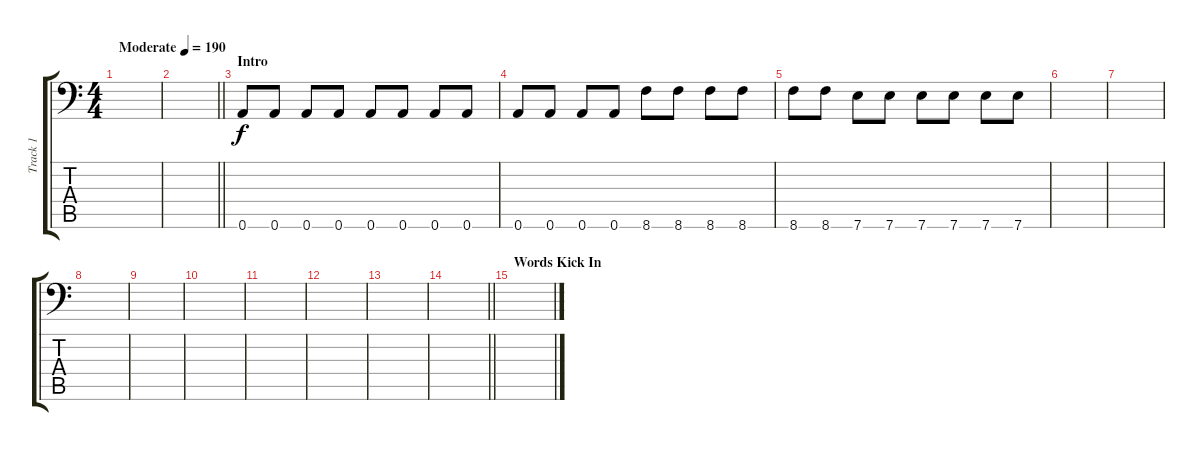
\track ("Track 1" "Track 1") {instrument acousticguitarsteel}
\staff {score tabs}
\tuning (B3 Gb3 D3 A2 E2 A1) {hide}
\ts (4 4)
\tempo (190 "Moderate")
\clef f4
\ks c
|
\barLineRight lightlight
|
\section ("" "Intro ")
0.6.8 0.6.8 0.6.8 0.6.8 0.6.8 0.6.8 0.6.8 0.6.8 |
0.6.8 0.6.8 0.6.8 0.6.8 8.6.8 8.6.8 8.6.8 8.6.8 |
8.6.8 8.6.8 7.6.8 7.6.8 7.6.8 7.6.8 7.6.8 7.6.8 |
|
|
|
|
|
|
|
|
\barLineRight lightlight
|
\section ("" "Words Kick In")
